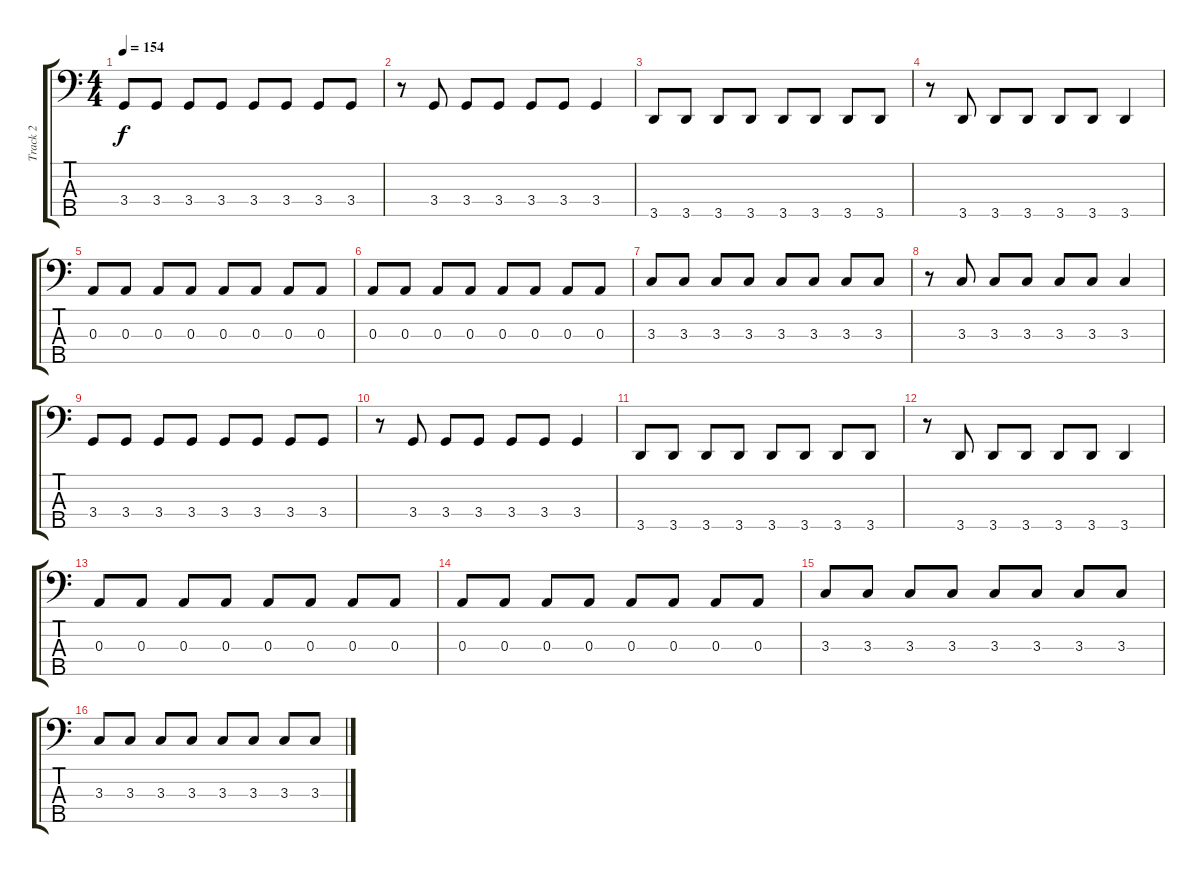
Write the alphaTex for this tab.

\track ("Track 2" "Track 2") {instrument electricbassfinger}
\staff {score tabs}
\tuning (G2 D2 A1 E1 B0) {hide}
\ts (4 4)
\tempo 154
\clef f4
\ks c
3.4.8{dy f volume 12 instrument synthbass1} 3.4.8 3.4.8 3.4.8 3.4.8 3.4.8 3.4.8 3.4.8 |
r.8 3.4.8 3.4.8 3.4.8 3.4.8 3.4.8 3.4.4 |
3.5.8 3.5.8 3.5.8 3.5.8 3.5.8 3.5.8 3.5.8 3.5.8 |
r.8 3.5.8 3.5.8 3.5.8 3.5.8 3.5.8 3.5.4 |
0.3.8 0.3.8 0.3.8 0.3.8 0.3.8 0.3.8 0.3.8 0.3.8 |
0.3.8 0.3.8 0.3.8 0.3.8 0.3.8 0.3.8 0.3.8 0.3.8 |
3.3.8 3.3.8 3.3.8 3.3.8 3.3.8 3.3.8 3.3.8 3.3.8 |
r.8 3.3.8 3.3.8 3.3.8 3.3.8 3.3.8 3.3.4 |
3.4.8 3.4.8 3.4.8 3.4.8 3.4.8 3.4.8 3.4.8 3.4.8 |
r.8 3.4.8 3.4.8 3.4.8 3.4.8 3.4.8 3.4.4 |
3.5.8 3.5.8 3.5.8 3.5.8 3.5.8 3.5.8 3.5.8 3.5.8 |
r.8 3.5.8 3.5.8 3.5.8 3.5.8 3.5.8 3.5.4 |
0.3.8 0.3.8 0.3.8 0.3.8 0.3.8 0.3.8 0.3.8 0.3.8 |
0.3.8 0.3.8 0.3.8 0.3.8 0.3.8 0.3.8 0.3.8 0.3.8 |
3.3.8 3.3.8 3.3.8 3.3.8 3.3.8 3.3.8 3.3.8 3.3.8 |
3.3.8 3.3.8 3.3.8 3.3.8 3.3.8 3.3.8 3.3.8 3.3.8
